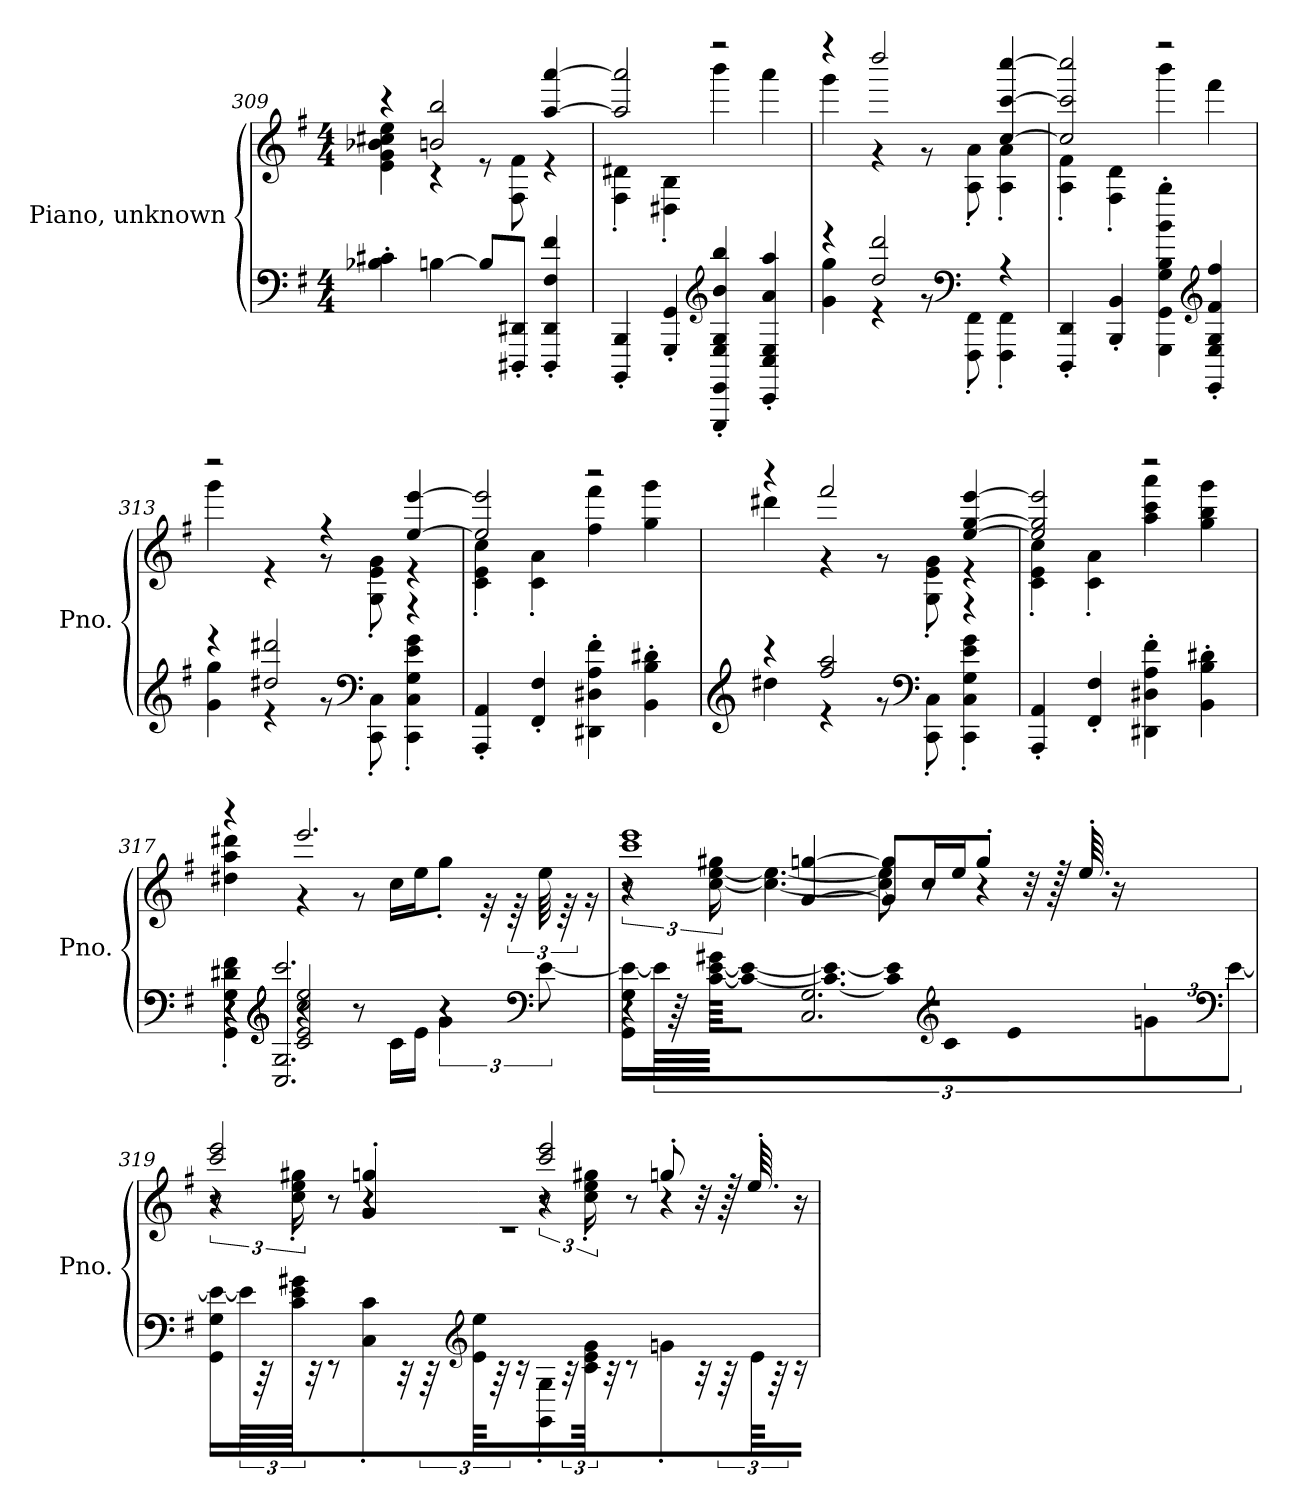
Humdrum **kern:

**kern	**kern
*part1	*part1
*staff2	*staff1
*I"Piano, unknown	*
*I'Pno.	*
*clefF4	*clefG2
*k[f#]	*k[f#]
*M4/4	*M4/4
=309	=309
*	*^
4B-X\' 4c#X\'	4r	4e\ 4g\ 4b-X\ 4cc#X\ 4ee\
[4Bn\	2bn/ 2bb/	4r
8B/L]	.	8r
8DDD#X/' 8DD#X/'J	.	8F#\ 8f#\
4DDD#/' 4DD#/' 4F#/' 4f#/'	[4aa/ [4aaa/	4r
!!LO:LB:g=z	!!
=310	=310	=310
4BBBB/' 4BBB/'	2aa/] 2aaa/]	4F#\' 4d#X\'
4GGG/' 4GG/'	.	4D#X\' 4B\'
*clefG2	*	*
4EEE/' 4EE/' 4E/' 4G/' 4b/' 4bb/'	2r	4bbb\
4CC/' 4C/' 4E/' 4a/' 4aa/'	.	4aaa\
=311	=311	=311
*^	*	*
4r	4g\ 4gg\	4r	4ggg\
2dd/ 2ddd/	4r	2dddd/	4r
.	8r	.	8r
*clefF4	*	*	*
.	8FFF#\' 8FF#\'	.	8A\' 8a\'
4r	4FFF#\' 4FF#\'	[4cc/ [4ccc/ [4cccc/	4A\' 4a\'
*v	*v	*	*
=312	=312	=312
4DDD/' 4DD/'	2cc/] 2ccc/] 2cccc/]	4A\' 4f#\'
4BBB/' 4BB/'	.	4F#\' 4d\'
4GGG\' 4GG\' 4G\' 4B\' 4b\' 4bb\'	2r	4bbb\
*clefG2	*	*
4EE/' 4E/' 4G/' 4f#/' 4ff#/'	.	4fff#\
=313	=313	=313
*^	*	*
4r	4g\ 4gg\	2r	4ggg\
2dd#X/ 2ddd#X/	4r	.	4r
.	8r	4r	8r
*clefF4	*	*	*
.	8CC\' 8C\'	.	8G\' 8e\' 8g\'
4r	4CC\' 4C\' 4G\' 4e\' 4g\'	[4ee/ [4eee/	4r
*v	*v	*	*
=314	=314	=314
4AAA/' 4AA/'	2ee/] 2eee/]	4c\' 4e\' 4cc\'
4FF#/' 4F#/'	.	4c\' 4a\'
4DD#X\' 4D#X\' 4A\' 4f#\'	2r	4ff#\ 4fff#\
4BB\' 4B\' 4d#X\'	.	4gg\ 4ggg\
!!LO:LB:g=z	!!
=315	=315	=315
*clefG2	*	*
*^	*	*
4r	4dd#X\	4r	4ddd#X\
2ff#/ 2aa/	4r	2fff#/	4r
.	8r	.	8r
*clefF4	*	*	*
.	8CC\' 8C\'	.	8G\' 8e\' 8g\'
4r	4CC\' 4C\' 4G\' 4e\' 4g\'	[4ee/ [4gg/ [4eee/	4r
*v	*v	*	*
=316	=316	=316
4AAA/' 4AA/'	2ee/] 2gg/] 2eee/]	4c\' 4e\' 4cc\'
4FF#/' 4F#/'	.	4c\' 4a\'
4DD#X\' 4D#X\' 4A\' 4f#\'	2r	4aa\ 4ccc\ 4aaa\
4BB\' 4B\' 4d#X\'	.	4gg\ 4bb\ 4ggg\
=317	=317	=317
*^	*	*
*	*^	*	*
4r	4GG\' 4G\' 4d#X\' 4f#\'	4r	4r	4dd#X\ 4aa\ 4ddd#X\
*clefG2	*	*	*	*
2c/ 2e/ 2cc/ 2ee/	4r	2.C/ 2.G/ 2.ccc/	2.eee/	4r
.	8r	.	.	8r
.	16c\LL	.	.	16cc\LL
.	16e\JJ	.	.	16ee\J
4r	6g\	.	.	8gg'\J
.	.	.	.	32r
.	.	.	.	96r
*clefF4	*	*	*	*
.	[12e\	.	.	96ee\
.	.	.	.	96r
.	.	.	.	16r
!!LO:LB:g=z
=318	=318	=318	=318	=318
*	*	*	*	*^
1r	16GG\ 16G\ 16e\_LL	4r	1ccc 1eee	12r	4r
.	96e\JJkk]	.	.	.	.
.	96r	.	.	.	.
.	[96c\ [96e\ 96g#X\KLLL	.	.	[24cc\ [24ee\ 24gg#X\	.
.	32c\_ 32e\_JJJ	.	.	.	.
.	4.c\_ 4.e\_	.	.	4.cc\_ 4.ee\_	.
.	.	2.C/ 2.G/	.	.	[4g/ [4ggn/
.	8c\] 8e\]L	.	.	8cc\] 8ee\]	8g/] 8gg/]L
*clefG2	*	*	*	*	*
.	16c\L	.	.	8r	16cc/L
.	16e\JJ	.	.	.	16ee/J
.	6gn\	.	.	4r	8gg'/J
.	.	.	.	.	32r
.	.	.	.	.	128r
.	.	.	.	.	64.ee'/
*clefF4	*	*	*	*	*
.	[12e\	.	.	.	.
.	.	.	.	.	16r
*	*v	*v	*	*	*
!!LO:PB:g=z	!!	!!
=319	=319	=319	=319	=319
1r	16GG\ 16G\ 16e\_LL	2ccc/ 2eee/	12r	4r
.	96e\JJkk]	.	.	.
.	96r	.	.	.
.	96c\ 96e\ 96g#X\	.	24cc\' 24ee\' 24gg#X\'	.
.	32r	.	.	.
.	8r	.	8r	.
.	8C\' 8c\'	.	4r	4g/' 4ggn/'
.	32r	.	.	.
.	96r	.	.	.
*clefG2	*	*	*	*
.	96e\ 96ee\	.	.	.
.	96r	.	.	.
.	16r	.	.	.
.	16GG\' 16G\'	2ccc/ 2eee/	12r	4r
.	48r	.	.	.
.	96c\ 96e\ 96g#\	.	24cc\' 24ee\' 24gg#X\'	.
.	32r	.	.	.
.	8r	.	8r	.
.	8gn'\	.	4r	8ggn'/
.	32r	.	.	32r
.	96r	.	.	128r
.	.	.	.	64.ee'/
.	96e\	.	.	.
.	96r	.	.	.
.	16r	.	.	16r
*v	*v	*	*	*
*	*v	*v	*v
=	=
*-	*-
